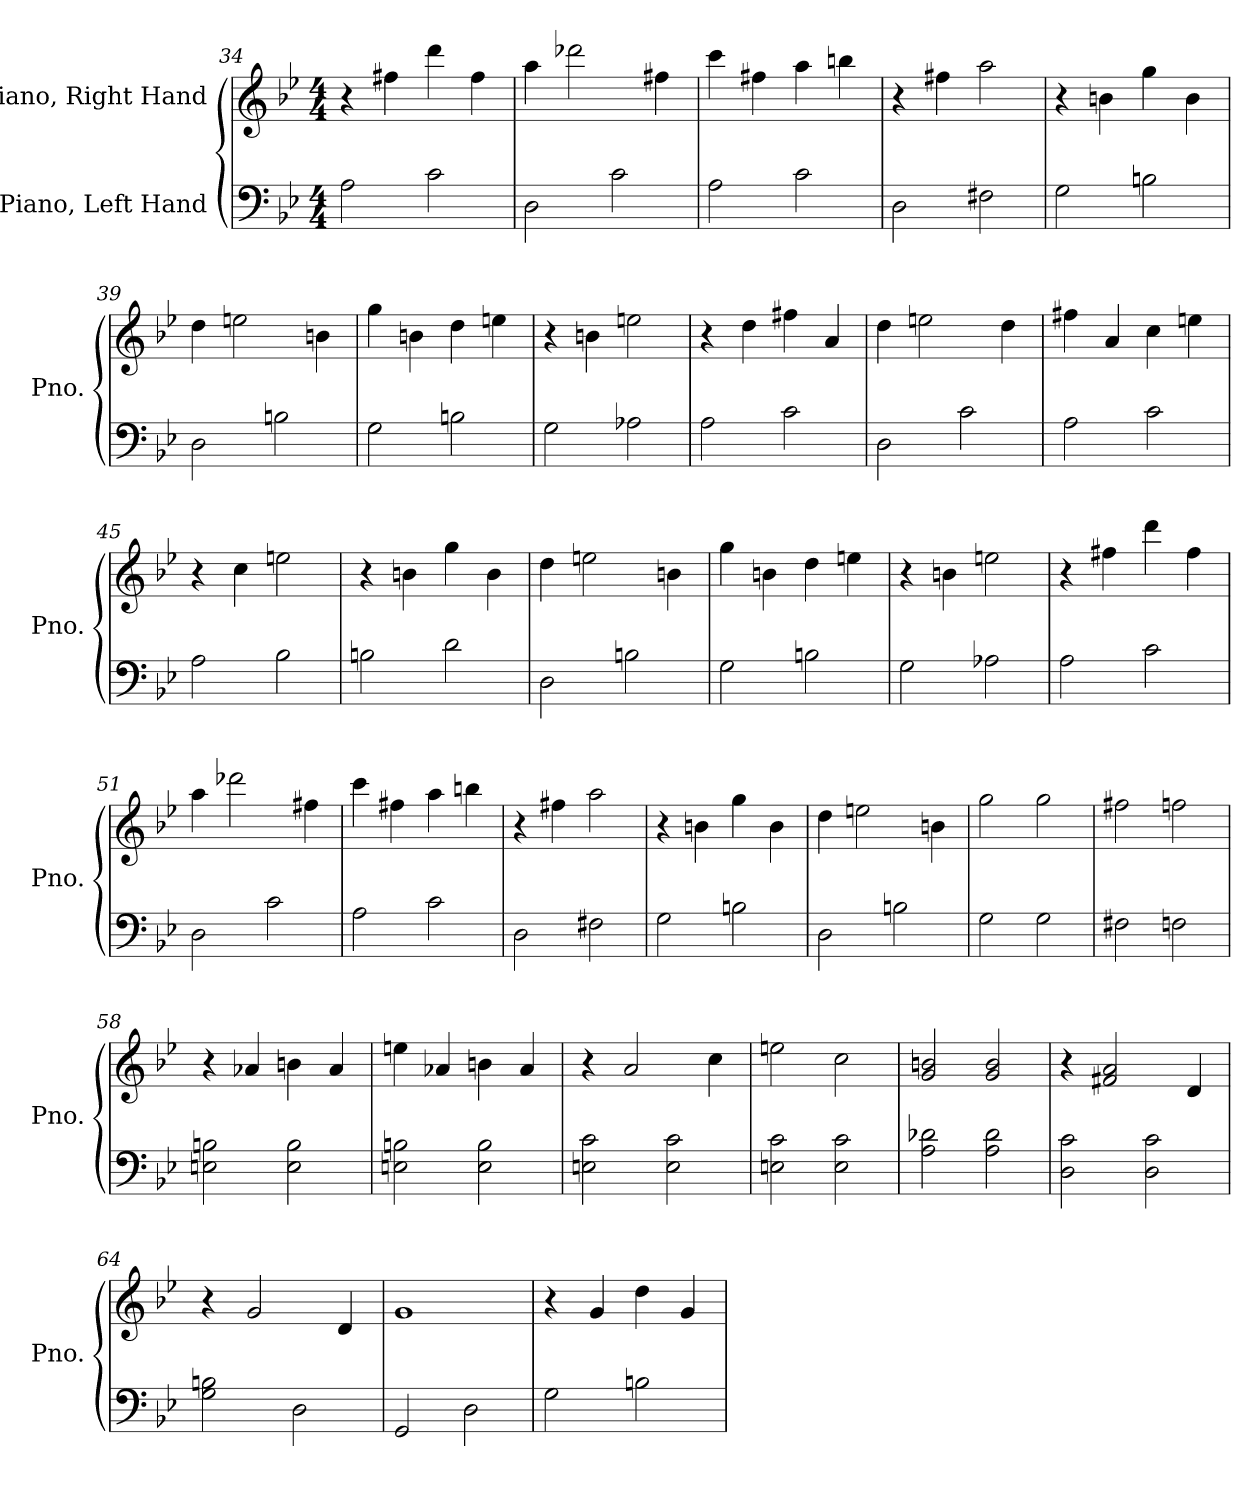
**kern	**kern
*part2	*part1
*staff2	*staff1
*I"Piano, Left Hand	*I"Piano, Right Hand
*I'Pno.	*I'Pno.
*clefF4	*clefG2
*k[b-e-]	*k[b-e-]
*M4/4	*M4/4
=34	=34
2A\	4r
.	4ff#X\
2c\	4ddd\
.	4ff#\
=35	=35
2D\	4aa\
.	2ddd-X\
2c\	.
.	4ff#X\
=36	=36
2A\	4ccc\
.	4ff#X\
2c\	4aa\
.	4bbn\
=37	=37
2D\	4r
.	4ff#X\
2F#X\	2aa\
=38	=38
2G\	4r
.	4bn\
2Bn\	4gg\
.	4b\
=39	=39
2D\	4dd\
.	2een\
2Bn\	.
.	4bn\
!!LO:LB:g=z
=40	=40
2G\	4gg\
.	4bn\
2Bn\	4dd\
.	4een\
=41	=41
2G\	4r
.	4bn\
2A-X\	2een\
=42	=42
2A\	4r
.	4dd\
2c\	4ff#X\
.	4a/
=43	=43
2D\	4dd\
.	2een\
2c\	.
.	4dd\
=44	=44
2A\	4ff#X\
.	4a/
2c\	4cc\
.	4een\
=45	=45
2A\	4r
.	4cc\
2B-\	2een\
=46	=46
2Bn\	4r
.	4bn\
2d\	4gg\
.	4b\
=47	=47
2D\	4dd\
.	2een\
2Bn\	.
.	4bn\
!!LO:PB:g=z
=48	=48
2G\	4gg\
.	4bn\
2Bn\	4dd\
.	4een\
=49	=49
2G\	4r
.	4bn\
2A-X\	2een\
=50	=50
2A\	4r
.	4ff#X\
2c\	4ddd\
.	4ff#\
=51	=51
2D\	4aa\
.	2ddd-X\
2c\	.
.	4ff#X\
=52	=52
2A\	4ccc\
.	4ff#X\
2c\	4aa\
.	4bbn\
=53	=53
2D\	4r
.	4ff#X\
2F#X\	2aa\
=54	=54
2G\	4r
.	4bn\
2Bn\	4gg\
.	4b\
!!LO:LB:g=z
=55	=55
2D\	4dd\
.	2een\
2Bn\	.
.	4bn\
=56	=56
2G\	2gg\
2G\	2gg\
=57	=57
2F#X\	2ff#X\
2Fn\	2ffn\
=58	=58
2En\ 2Bn\	4r
.	4a-X/
2E\ 2B\	4bn\
.	4a-/
=59	=59
2En\ 2Bn\	4een\
.	4a-X/
2E\ 2B\	4bn\
.	4a-/
=60	=60
2En\ 2c\	4r
.	2a/
2E\ 2c\	.
.	4cc\
=61	=61
2En\ 2c\	2een\
2E\ 2c\	2cc\
=62	=62
2A\ 2d-X\	2g/ 2bn/
2A\ 2d-\	2g/ 2b/
=63	=63
2D\ 2c\	4r
.	2f#X/ 2a/
2D\ 2c\	.
.	4d/
!!LO:LB:g=z
=64	=64
2G\ 2Bn\	4r
.	2g/
2D\	.
.	4d/
=65	=65
2GG/	1g
2D\	.
=66	=66
2G\	4r
.	4g/
2Bn\	4dd\
.	4g/
=	=
*-	*-
